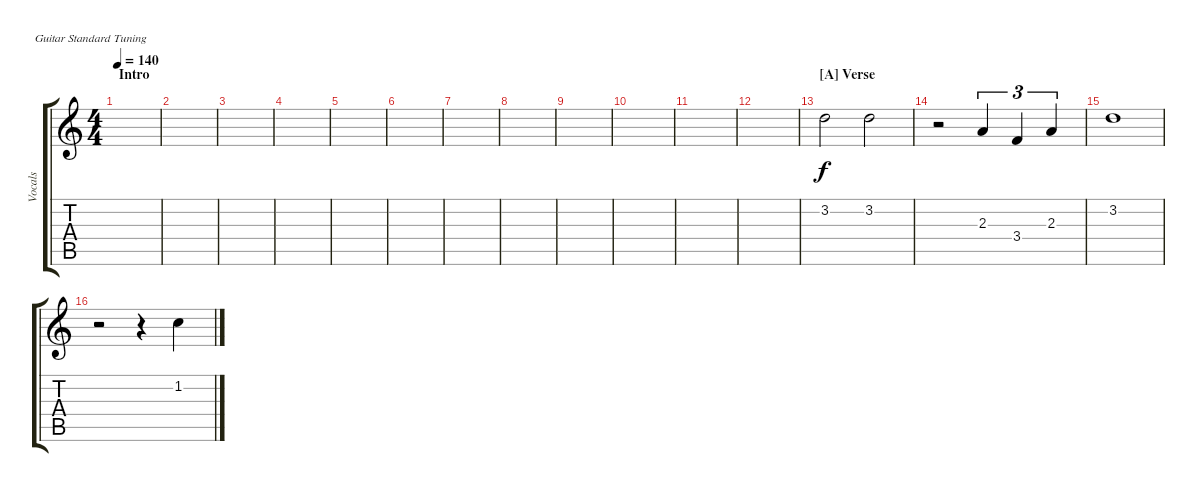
\defaultSystemsLayout 4
\bracketExtendMode groupsimilarinstruments
\multiBarRest
\otherSystemsTrackNameOrientation horizontal
\track ("Vocals" "Vocals") {instrument electricguitarclean}
\staff {score tabs}
\tuning (E4 B3 G3 D3 A2 E2)
\ts (4 4)
\section ("" "Intro")
\tempo 140
\clef g2
\ks c
|
|
|
|
|
|
|
|
|
|
|
|
\section ("A" "Verse")
3.2.2{beam Down} 3.2.2{beam Down} |
r.2{beam Down} 2.3.4{tu (3 2) beam Up} 3.4.4{tu (3 2) beam Up} 2.3.4{tu (3 2) beam Up} |
3.2.1{beam Down} |
r.2{beam Down} r.4{beam Down} 1.2.4{beam Down}
